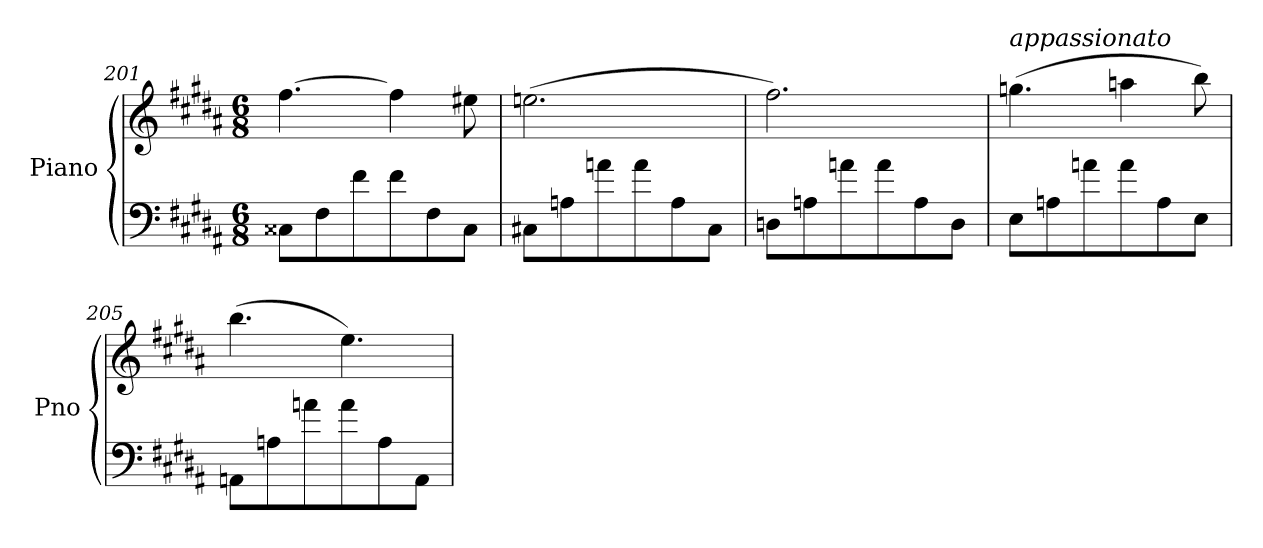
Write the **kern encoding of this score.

**kern	**kern
*part1	*part1
*staff2	*staff1
*I"Piano	*
*I'Pno	*
*clefF4	*clefG2
*k[f#c#g#d#a#]	*k[f#c#g#d#a#]
*M6/8	*M6/8
=201	=201
8C##X\L	[4.ff#\
8F#\	.
8f#\	.
8f#\	4ff#\]
8F#\	.
8C##\J	8ee#X\
!!LO:LB:g=z
=202	=202
8C#X\L	(2.een\
8An\	.
8an\	.
8a\	.
8A\	.
8C#\J	.
=203	=203
8Dn\L	2.ff#\)
8An\	.
8an\	.
8a\	.
8A\	.
8D\J	.
=204	=204
!	!LO:TX:a:i:t=appassionato
8E\L	(4.ggn\
8An\	.
8an\	.
8a\	4aan\
8A\	.
8E\J	8bb\)
=205	=205
8AAn\L	(4.bb\
8An\	.
8an\	.
8a\	4.ee\)
8A\	.
8AA\J	.
=	=
*-	*-
